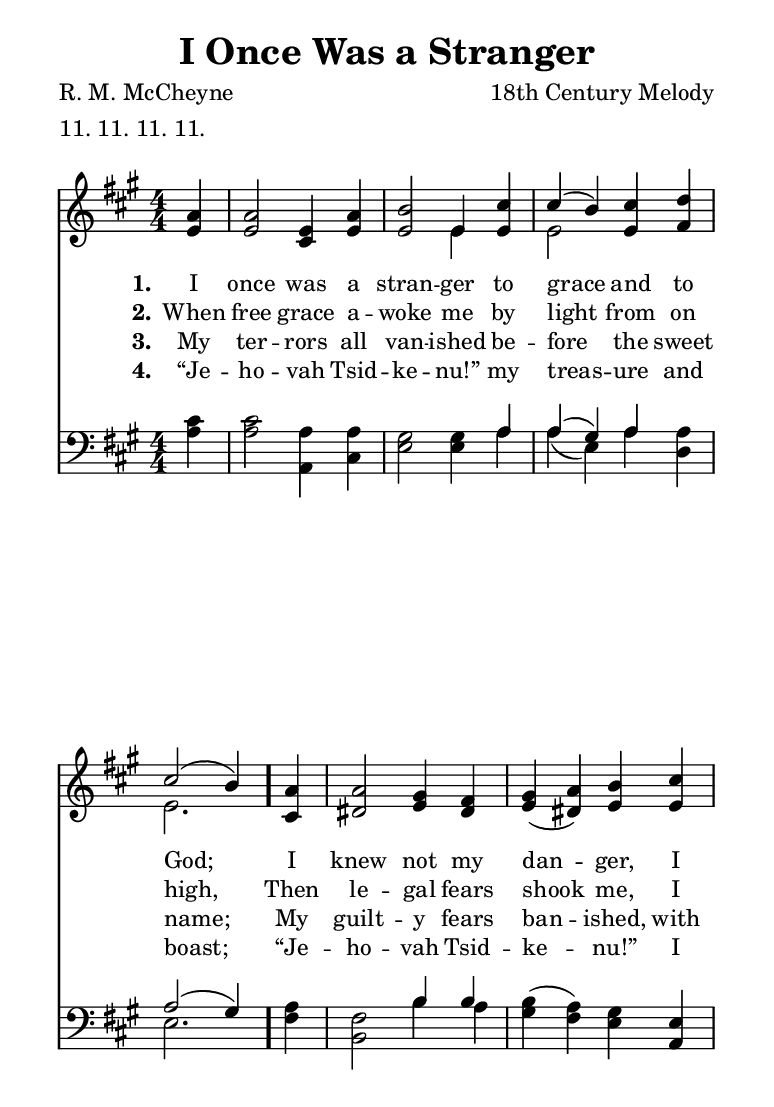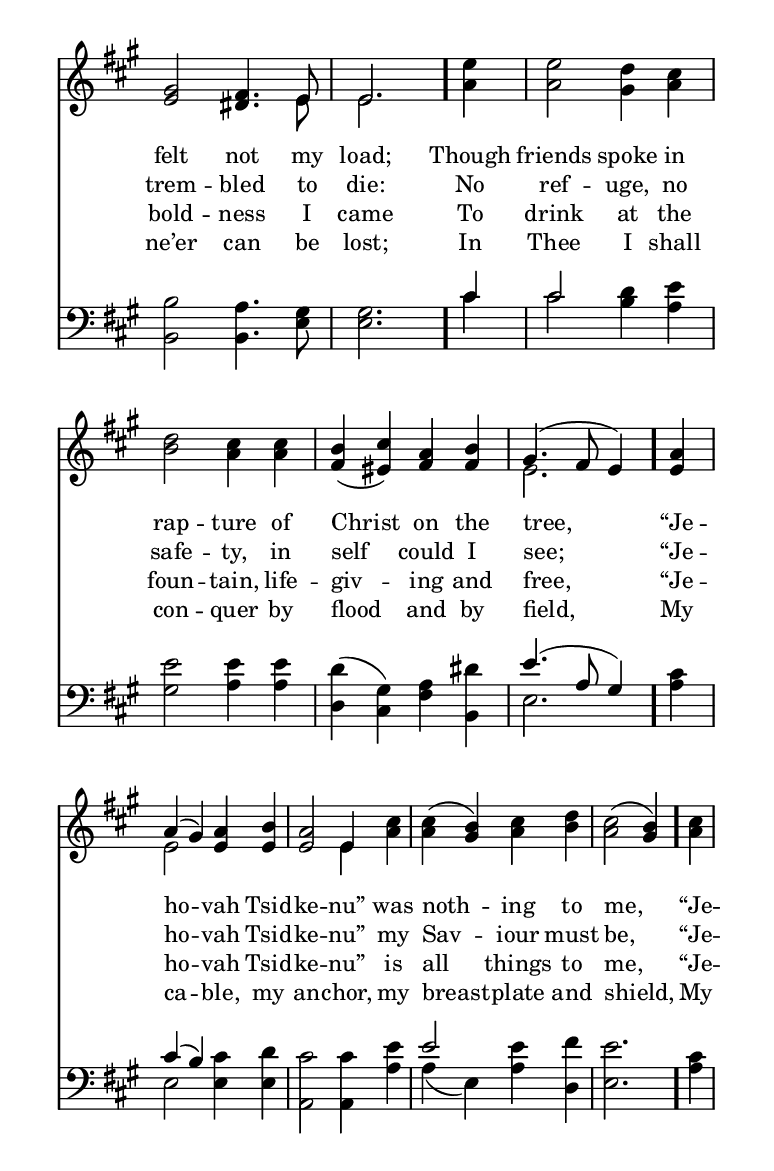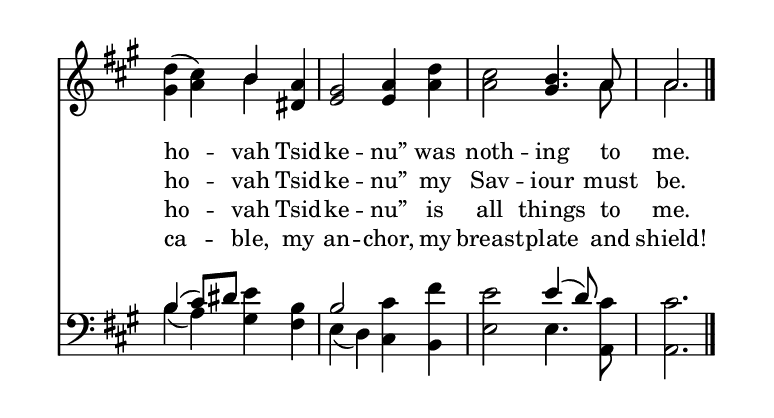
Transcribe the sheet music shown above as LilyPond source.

\include "common/global.ily"
\paper {
  \include "common/paper.ily"
}

\header{
  %gospel
  hymnnumber = "226"
  title = "I Once Was a Stranger"
  tunename = "Adeste Fideles"
  meter = "11. 11. 11. 11."
  poet = "R. M. McCheyne"
  composer = "18th Century Melody"
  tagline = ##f
}

global = {
  \include "common/overrides.ily"
  \override Staff.TimeSignature.style = #'numbered
  \time 4/4
  \override Score.MetronomeMark.transparent = ##t % hide all fermata changes too
  \tempo 4=100
  \key a \major
  \partial 4
  \autoBeamOff
}

notesSoprano = {
\global
\relative c'' {

  a4 | a2 e4 a | b2 e,4 cis' | cis( b) cis d | cis2( b4)
  a4 | a2 gis4 fis | gis( a) b cis | gis2 fis4. e8 | e2.
  e'4 | e2 d4 cis | d2 cis4 cis | b( cis) a b | gis4.( fis8 e4)
  a4 | a( gis) a b | a2 e4 cis' | cis( b) cis d | cis2( b4)
  cis4 | d( cis) b a | gis2 a4 d | cis2 b4. a8 | a2.

  \bar "|."

}
}

notesAlto = {
\global
\relative e' {

  e4 | e2 cis4 e | e2 e4 e | e2 e4 fis | e2.
  cis4 | dis2 e4 dis | e( dis) e e | e2 dis4. e8 | e2.
  a4 | a2 gis4 a | b2 a4 a | fis( eis) fis fis | e2.
  e4 | e2 e4 e | e2 e4 a | a( gis) a b | a2( gis4)
  a4 | gis( a) b dis, | e2 e4 a | a2 gis4. a8 | a2.

}
}

notesTenor = {
\global
\relative a {

  cis4 | cis2 a4 a | gis2 gis4 a | a( gis) a a | a2( gis4)
  a4 | fis2 b4 b | b( a) gis e | b'2 a4. gis8 | gis2.
  cis4 | cis2 d4 e | e2 e4 e | d( gis,) a dis | e4.( a,8 gis4)
  cis4 | cis( b) cis d | cis2 cis4 e | e2 e4 fis | e2.
  cis4 | b( cis8[) dis] e4 b | b2 cis4 fis | e2 e4( d8) cis | cis2.

}
}

notesBass = {
\global
\relative f {

  a4 | a2 a,4 cis | e2 e4 a | a( e) a d, | e2.
  fis4 | b,2 b'4 a | gis( fis) e a, | b2 b4. e8 | e2.
  cis'4 | cis2 b4 a | gis2 a4 a | d,4( cis) fis b, | e2.
  a4 | e2 e4 e | a,2 a4 a' | a( e) a d, | e2.
  a4 | b( a) gis fis | e( d) cis b | e2 e4. a,8 | a2.

}
}

wordsA = \lyricmode {
\set stanza = "1."

I once was a stran -- ger to grace and to God; \bar "."
I knew not my dan -- ger, I felt not my load; \bar "."
Though friends spoke in rap -- ture of Christ on the tree, \bar "."
“Je -- ho -- vah Tsid -- ke -- nu” was noth -- ing to me, \bar "."
“Je -- ho -- vah Tsid -- ke -- nu” was noth -- ing to me. \bar "."

}

wordsB = \lyricmode {
\set stanza = "2."

When free grace a -- woke me by light from on high,
Then le -- gal fears shook me, I trem -- bled to die:
No ref -- uge, no safe -- ty, in self could I see;
“Je -- ho -- vah Tsid -- ke -- nu” my Sav -- iour must be,
“Je -- ho -- vah Tsid -- ke -- nu” my Sav -- iour must be.

}

wordsC = \lyricmode {
\set stanza = "3."

My ter -- rors all van -- ished be -- fore the sweet name;
My guilt -- y fears ban -- ished, with bold -- ness I came
To drink at the foun -- tain, life -- giv -- ing and free,
“Je -- ho -- vah Tsid -- ke -- nu”  is all things to me,
“Je -- ho -- vah Tsid -- ke -- nu”  is all things to me.

}

wordsD = \lyricmode {
\set stanza = "4."

“Je -- ho -- vah Tsid -- ke -- nu!” my treas -- ure and boast;
“Je -- ho -- vah Tsid -- ke -- nu!” I ne’er can be lost;
In Thee I shall con -- quer by flood and by field,
My ca -- ble, my an -- chor, my breast -- plate and shield,
My ca -- ble, my an -- chor, my breast -- plate and shield!

}

\score {
  \context ChoirStaff <<
    \context Staff = upper <<
      \set Staff.autoBeaming = ##f
      \set ChoirStaff.systemStartDelimiter = #'SystemStartBar
      \set ChoirStaff.printPartCombineTexts = ##f
      \partcombine #'(2 . 11) \notesSoprano \notesAlto
      \context NullVoice = sopranos { \voiceOne << \notesSoprano >> }
      \context Lyrics = one   \lyricsto sopranos \wordsA
      \context Lyrics = two   \lyricsto sopranos \wordsB
      \context Lyrics = three \lyricsto sopranos \wordsC
      \context Lyrics = four  \lyricsto sopranos \wordsD
    >>
    \context Staff = men <<
      \set Staff.autoBeaming = ##f
      \clef bass
      \set ChoirStaff.printPartCombineTexts = ##f
      \partcombine #'(2 . 11) \notesTenor \notesBass
    >>
  >>
  \layout {
    \include "common/layout.ily"
  }
  \midi{
    \include "common/midi.ily"
  }
}

\version "2.19.49"  % necessary for upgrading to future LilyPond versions.

% vi:set et ts=2 sw=2 ai nocindent syntax=lilypond:
